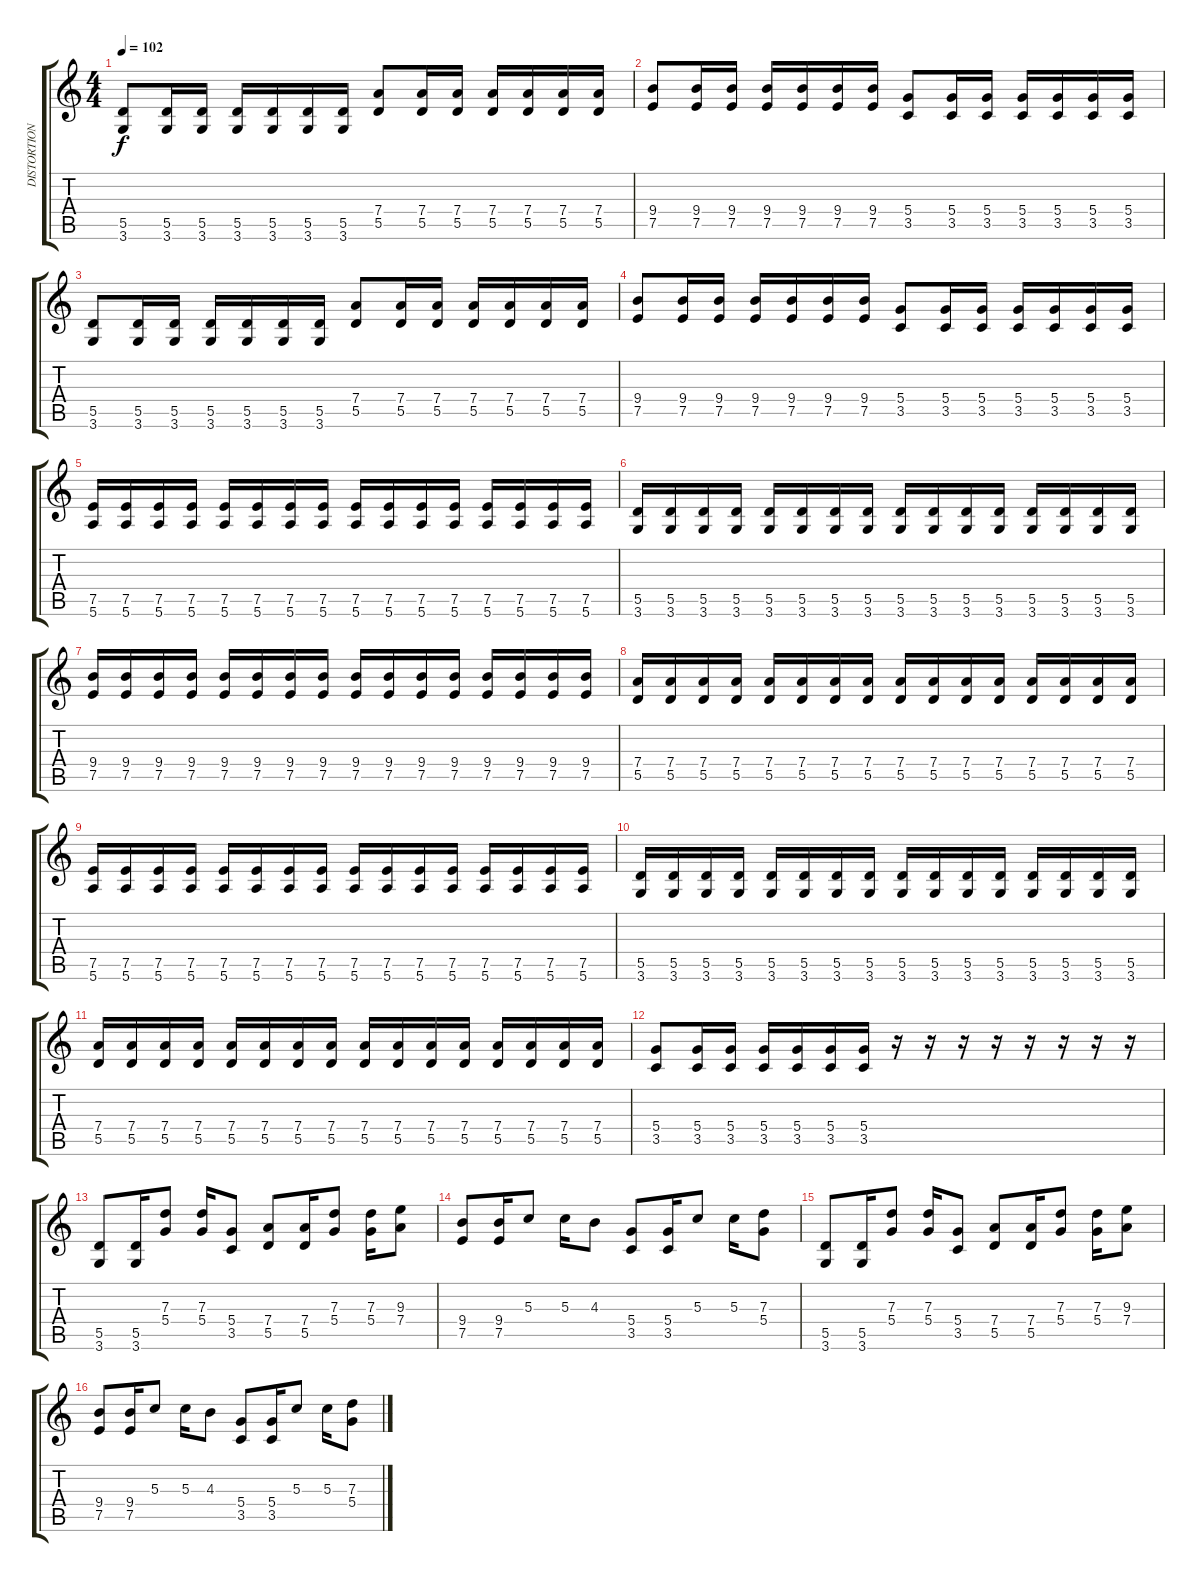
\track ("DISTORTION GUITAR" "DISTORTION") {instrument distortionguitar}
\staff {score tabs}
\tuning (E4 B3 G3 D3 A2 E2) {hide}
\ts (4 4)
\tempo 102
\clef g2
\ks c
(5.5 3.6).8{dy f} (5.5 3.6).16 (5.5 3.6).16 (5.5 3.6).16 (5.5 3.6).16 (5.5 3.6).16 (5.5 3.6).16 (7.4 5.5).8 (7.4 5.5).16 (7.4 5.5).16 (7.4 5.5).16 (7.4 5.5).16 (7.4 5.5).16 (7.4 5.5).16 |
(9.4 7.5).8 (9.4 7.5).16 (9.4 7.5).16 (9.4 7.5).16 (9.4 7.5).16 (9.4 7.5).16 (9.4 7.5).16 (5.4 3.5).8 (5.4 3.5).16 (5.4 3.5).16 (5.4 3.5).16 (5.4 3.5).16 (5.4 3.5).16 (5.4 3.5).16 |
(5.5 3.6).8 (5.5 3.6).16 (5.5 3.6).16 (5.5 3.6).16 (5.5 3.6).16 (5.5 3.6).16 (5.5 3.6).16 (7.4 5.5).8 (7.4 5.5).16 (7.4 5.5).16 (7.4 5.5).16 (7.4 5.5).16 (7.4 5.5).16 (7.4 5.5).16 |
(9.4 7.5).8 (9.4 7.5).16 (9.4 7.5).16 (9.4 7.5).16 (9.4 7.5).16 (9.4 7.5).16 (9.4 7.5).16 (5.4 3.5).8 (5.4 3.5).16 (5.4 3.5).16 (5.4 3.5).16 (5.4 3.5).16 (5.4 3.5).16 (5.4 3.5).16 |
(7.5 5.6).16 (7.5 5.6).16 (7.5 5.6).16 (7.5 5.6).16 (7.5 5.6).16 (7.5 5.6).16 (7.5 5.6).16 (7.5 5.6).16 (7.5 5.6).16 (7.5 5.6).16 (7.5 5.6).16 (7.5 5.6).16 (7.5 5.6).16 (7.5 5.6).16 (7.5 5.6).16 (7.5 5.6).16 |
(5.5 3.6).16 (5.5 3.6).16 (5.5 3.6).16 (5.5 3.6).16 (5.5 3.6).16 (5.5 3.6).16 (5.5 3.6).16 (5.5 3.6).16 (5.5 3.6).16 (5.5 3.6).16 (5.5 3.6).16 (5.5 3.6).16 (5.5 3.6).16 (5.5 3.6).16 (5.5 3.6).16 (5.5 3.6).16 |
(9.4 7.5).16 (9.4 7.5).16 (9.4 7.5).16 (9.4 7.5).16 (9.4 7.5).16 (9.4 7.5).16 (9.4 7.5).16 (9.4 7.5).16 (9.4 7.5).16 (9.4 7.5).16 (9.4 7.5).16 (9.4 7.5).16 (9.4 7.5).16 (9.4 7.5).16 (9.4 7.5).16 (9.4 7.5).16 |
(7.4 5.5).16 (7.4 5.5).16 (7.4 5.5).16 (7.4 5.5).16 (7.4 5.5).16 (7.4 5.5).16 (7.4 5.5).16 (7.4 5.5).16 (7.4 5.5).16 (7.4 5.5).16 (7.4 5.5).16 (7.4 5.5).16 (7.4 5.5).16 (7.4 5.5).16 (7.4 5.5).16 (7.4 5.5).16 |
(7.5 5.6).16 (7.5 5.6).16 (7.5 5.6).16 (7.5 5.6).16 (7.5 5.6).16 (7.5 5.6).16 (7.5 5.6).16 (7.5 5.6).16 (7.5 5.6).16 (7.5 5.6).16 (7.5 5.6).16 (7.5 5.6).16 (7.5 5.6).16 (7.5 5.6).16 (7.5 5.6).16 (7.5 5.6).16 |
(5.5 3.6).16 (5.5 3.6).16 (5.5 3.6).16 (5.5 3.6).16 (5.5 3.6).16 (5.5 3.6).16 (5.5 3.6).16 (5.5 3.6).16 (5.5 3.6).16 (5.5 3.6).16 (5.5 3.6).16 (5.5 3.6).16 (5.5 3.6).16 (5.5 3.6).16 (5.5 3.6).16 (5.5 3.6).16 |
(7.4 5.5).16 (7.4 5.5).16 (7.4 5.5).16 (7.4 5.5).16 (7.4 5.5).16 (7.4 5.5).16 (7.4 5.5).16 (7.4 5.5).16 (7.4 5.5).16 (7.4 5.5).16 (7.4 5.5).16 (7.4 5.5).16 (7.4 5.5).16 (7.4 5.5).16 (7.4 5.5).16 (7.4 5.5).16 |
(5.4 3.5).8 (5.4 3.5).16 (5.4 3.5).16 (5.4 3.5).16 (5.4 3.5).16 (5.4 3.5).16 (5.4 3.5).16 r.16 r.16 r.16 r.16 r.16 r.16 r.16 r.16 |
(5.5 3.6).8 (5.5 3.6).16 (7.3 5.4).8 (7.3 5.4).16 (5.4 3.5).8 (7.4 5.5).8 (7.4 5.5).16 (7.3 5.4).8 (7.3 5.4).16 (9.3 7.4).8 |
(9.4 7.5).8 (9.4 7.5).16 5.3.8 5.3.16 4.3.8 (5.4 3.5).8 (5.4 3.5).16 5.3.8 5.3.16 (7.3 5.4).8 |
(5.5 3.6).8 (5.5 3.6).16 (7.3 5.4).8 (7.3 5.4).16 (5.4 3.5).8 (7.4 5.5).8 (7.4 5.5).16 (7.3 5.4).8 (7.3 5.4).16 (9.3 7.4).8 |
(9.4 7.5).8 (9.4 7.5).16 5.3.8 5.3.16 4.3.8 (5.4 3.5).8 (5.4 3.5).16 5.3.8 5.3.16 (7.3 5.4).8
